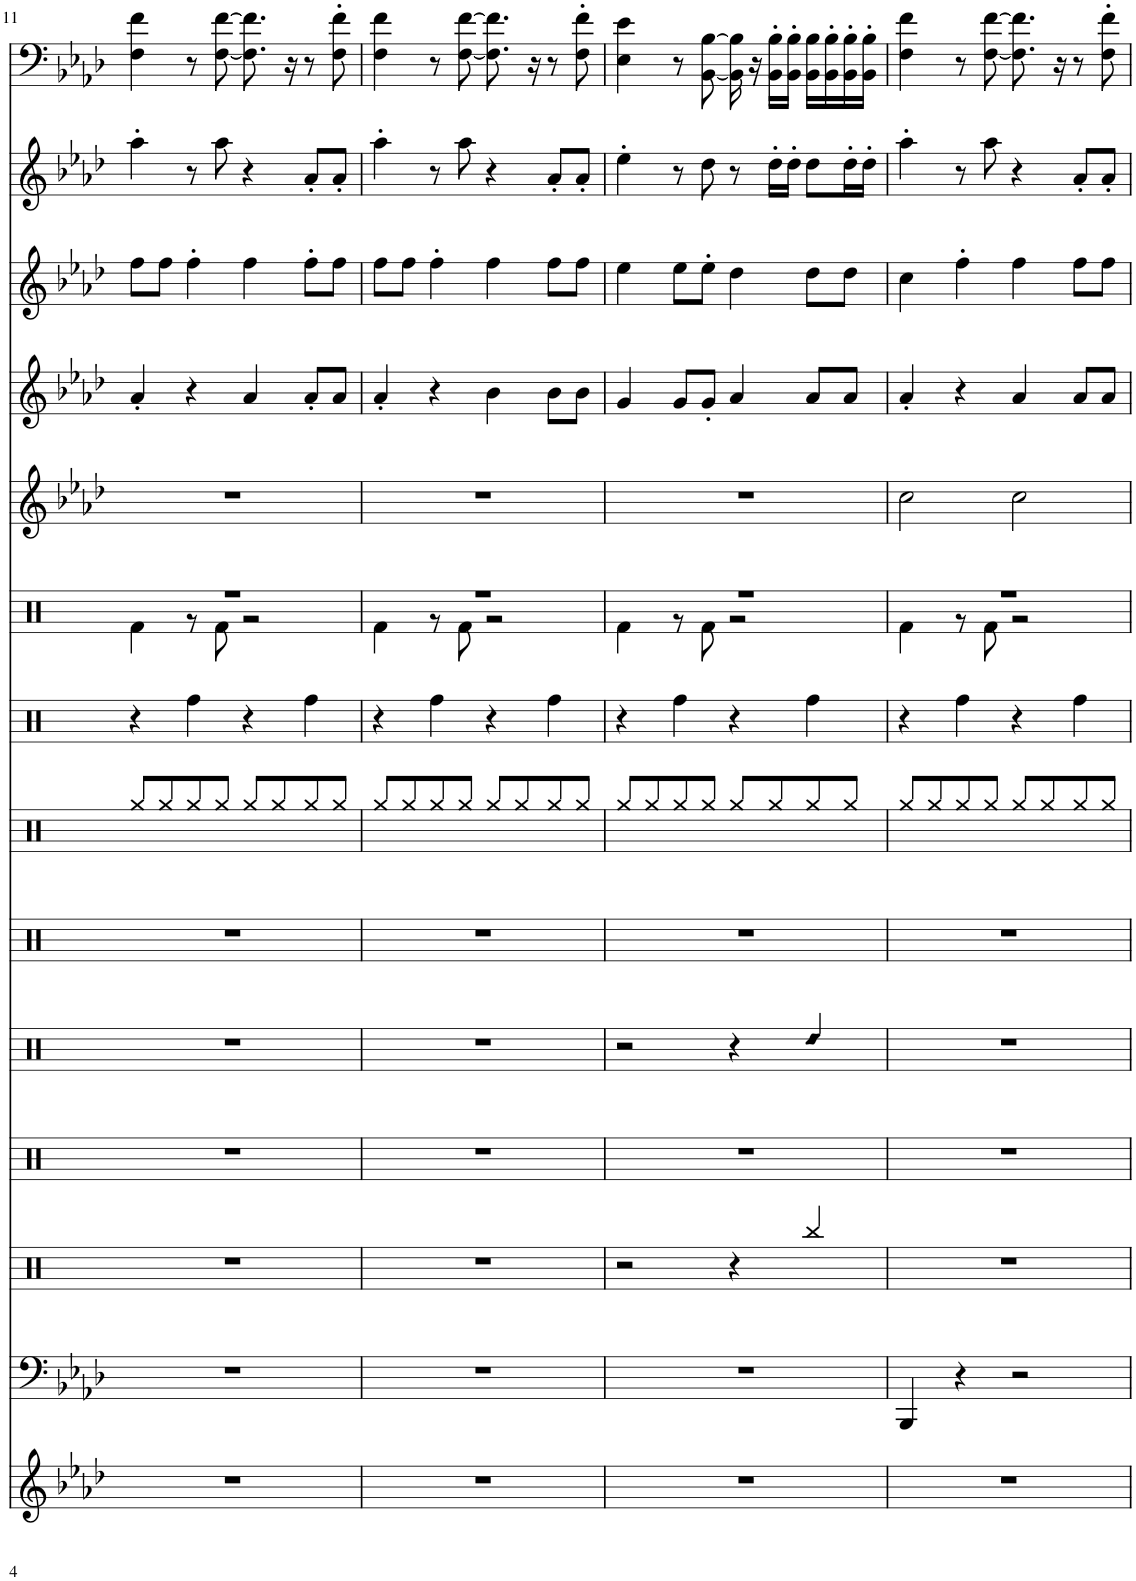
**kern	**kern	**kern	**kern	**kern	**kern	**kern	**kern	**kern	**kern	**kern	**kern	**kern	**kern
*part14	*part13	*part12	*part11	*part10	*part9	*part8	*part7	*part6	*part5	*part4	*part3	*part2	*part1
*staff14	*staff13	*staff12	*staff11	*staff10	*staff9	*staff8	*staff7	*staff6	*staff5	*staff4	*staff3	*staff2	*staff1
*I"Rev. Cymbal, Rvrs Cym	*I"Gunshot, Baaan	*I"Percussion, Baaan Hi	*I"Percussion, Cym Roll	*I"Percussion, Tamb	*I"Percussion, Crash	*I"Percussion, HH 1&lt;L&gt;	*I"Percussion, Clap	*I"Percussion, BD	*I"Square Wave, Syn L	*I"Flute, Bvox	*I"Clarinet, Melody	*I"Synth Brass 1, SynBrass Seq	*I"Saw Wave, Seq
*	*	*	*	*	*	*	*	*	*	*I'Fl	*I'Cl	*I'Brs	*
!!LO:PB:g=z
*clefG2	*clefF4	*clefX	*clefX	*clefX	*clefX	*clefX	*clefX	*clefX	*clefG2	*clefG2	*clefG2	*clefG2	*clefF4
*	*	*	*	*	*	*	*	*	*	*	*Trd1c2	*	*
*k[b-e-a-d-]	*k[b-e-a-d-]	*k[]	*k[]	*k[]	*k[]	*k[]	*k[]	*k[]	*k[b-e-a-d-]	*k[b-e-a-d-]	*k[b-e-a-d-]	*k[b-e-a-d-]	*k[b-e-a-d-]
*M4/4	*M4/4	*M4/4	*M4/4	*M4/4	*M4/4	*M4/4	*M4/4	*M4/4	*M4/4	*M4/4	*M4/4	*M4/4	*M4/4
=11	=11	=11	=11	=11	=11	=11	=11	=11	=11	=11	=11	=11	=11
*	*	*	*	*	*	*	*	*^	*	*	*	*	*
1r	1r	1r	1r	1r	1r	8Rgg/L	4r	1r	4Rf\	1r	4a-'/	8ff\L	4aa-'\	4F\ 4f\
.	.	.	.	.	.	8Rgg/	.	.	.	.	.	8ff\J	.	.
.	.	.	.	.	.	8Rgg/	4Rff\	.	8r	.	4r	4ff'\	8r	8r
.	.	.	.	.	.	8Rgg/J	.	.	8Rf\	.	.	.	8aa-\	[8F\ [8f\
.	.	.	.	.	.	8Rgg/L	4r	.	2r	.	4a-/	4ff\	4r	8.F\] 8.f\]
.	.	.	.	.	.	8Rgg/	.	.	.	.	.	.	.	.
.	.	.	.	.	.	.	.	.	.	.	.	.	.	16r
.	.	.	.	.	.	8Rgg/	4Rff\	.	.	.	8a-'/L	8ff'\L	8a-'/L	8r
.	.	.	.	.	.	8Rgg/J	.	.	.	.	8a-/J	8ff\J	8a-'/J	8F\' 8f\'
=12	=12	=12	=12	=12	=12	=12	=12	=12	=12	=12	=12	=12	=12	=12
1r	1r	1r	1r	1r	1r	8Rgg/L	4r	1r	4Rf\	1r	4a-'/	8ff\L	4aa-'\	4F\ 4f\
.	.	.	.	.	.	8Rgg/	.	.	.	.	.	8ff\J	.	.
.	.	.	.	.	.	8Rgg/	4Rff\	.	8r	.	4r	4ff'\	8r	8r
.	.	.	.	.	.	8Rgg/J	.	.	8Rf\	.	.	.	8aa-\	[8F\ [8f\
.	.	.	.	.	.	8Rgg/L	4r	.	2r	.	4b-\	4ff\	4r	8.F\] 8.f\]
.	.	.	.	.	.	8Rgg/	.	.	.	.	.	.	.	.
.	.	.	.	.	.	.	.	.	.	.	.	.	.	16r
.	.	.	.	.	.	8Rgg/	4Rff\	.	.	.	8b-\L	8ff\L	8a-'/L	8r
.	.	.	.	.	.	8Rgg/J	.	.	.	.	8b-\J	8ff\J	8a-'/J	8F\' 8f\'
=13	=13	=13	=13	=13	=13	=13	=13	=13	=13	=13	=13	=13	=13	=13
1r	1r	2r	1r	2r	1r	8Rgg/L	4r	1r	4Rf\	1r	4g/	4ee-\	4ee-'\	4E-\ 4e-\
.	.	.	.	.	.	8Rgg/	.	.	.	.	.	.	.	.
.	.	.	.	.	.	8Rgg/	4Rff\	.	8r	.	8g/L	8ee-\L	8r	8r
.	.	.	.	.	.	8Rgg/J	.	.	8Rf\	.	8g'/J	8ee-'\J	8dd-\	[8BB-\ [8B-\
.	.	4r	.	4r	.	8Rgg/L	4r	.	2r	.	4a-/	4dd-\	8r	16BB-\] 16B-\]
.	.	.	.	.	.	.	.	.	.	.	.	.	.	16r
.	.	.	.	.	.	8Rgg/	.	.	.	.	.	.	16dd-'\LL	16BB-\' 16B-\'LL
.	.	.	.	.	.	.	.	.	.	.	.	.	16dd-'\JJ	16BB-\' 16B-\'JJ
!	!	!	!	!LO:N:head=diamond	!	!	!	!	!	!	!	!	!	!
.	.	4Rbb/	.	4Rdd/	.	8Rgg/	4Rff\	.	.	.	8a-/L	8dd-\L	8dd-\L	16BB-\ 16B-\LL
.	.	.	.	.	.	.	.	.	.	.	.	.	.	16BB-\' 16B-\'
.	.	.	.	.	.	8Rgg/J	.	.	.	.	8a-/J	8dd-\J	16dd-'\L	16BB-\' 16B-\'
.	.	.	.	.	.	.	.	.	.	.	.	.	16dd-'\JJ	16BB-\' 16B-\'JJ
=14	=14	=14	=14	=14	=14	=14	=14	=14	=14	=14	=14	=14	=14	=14
1r	4BBB-/	1r	1r	1r	1r	8Rgg/L	4r	1r	4Rf\	2cc\	4a-'/	4cc\	4aa-'\	4F\ 4f\
.	.	.	.	.	.	8Rgg/	.	.	.	.	.	.	.	.
.	4r	.	.	.	.	8Rgg/	4Rff\	.	8r	.	4r	4ff'\	8r	8r
.	.	.	.	.	.	8Rgg/J	.	.	8Rf\	.	.	.	8aa-\	[8F\ [8f\
.	2r	.	.	.	.	8Rgg/L	4r	.	2r	2cc\	4a-/	4ff\	4r	8.F\] 8.f\]
.	.	.	.	.	.	8Rgg/	.	.	.	.	.	.	.	.
.	.	.	.	.	.	.	.	.	.	.	.	.	.	16r
.	.	.	.	.	.	8Rgg/	4Rff\	.	.	.	8a-/L	8ff\L	8a-'/L	8r
.	.	.	.	.	.	8Rgg/J	.	.	.	.	8a-/J	8ff\J	8a-'/J	8F\' 8f\'
*	*	*	*	*	*	*	*	*v	*v	*	*	*	*	*
=	=	=	=	=	=	=	=	=	=	=	=	=	=
*-	*-	*-	*-	*-	*-	*-	*-	*-	*-	*-	*-	*-	*-
